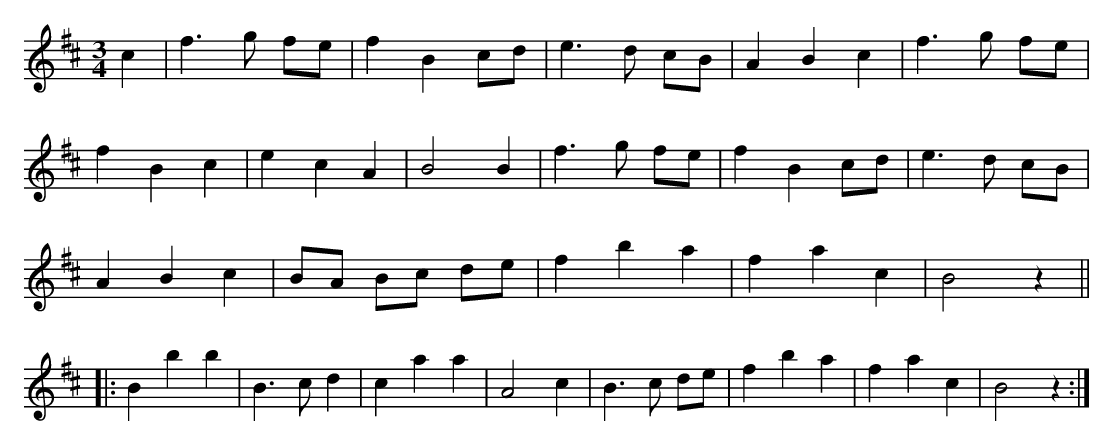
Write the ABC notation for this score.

X:1
M:3/4
K:Bmin
c2 |f3 g fe |f2 B2 cd |e3 d cB |A2 B2 c2 |f3 g fe |
f2 B2 c2 |e2 c2 A2 |B4 B2 |f3 g fe |f2 B2 cd |e3 d cB |
A2 B2 c2 |BA Bc de |f2 b2 a2 |f2 a2 c2 |B4 z2 ||
|:B2 b2 b2 |B3 c d2 |c2 a2 a2 |A4 c2 |B3 c de |f2 b2 a2 |f2 a2 c2 |B4 z2 :|
